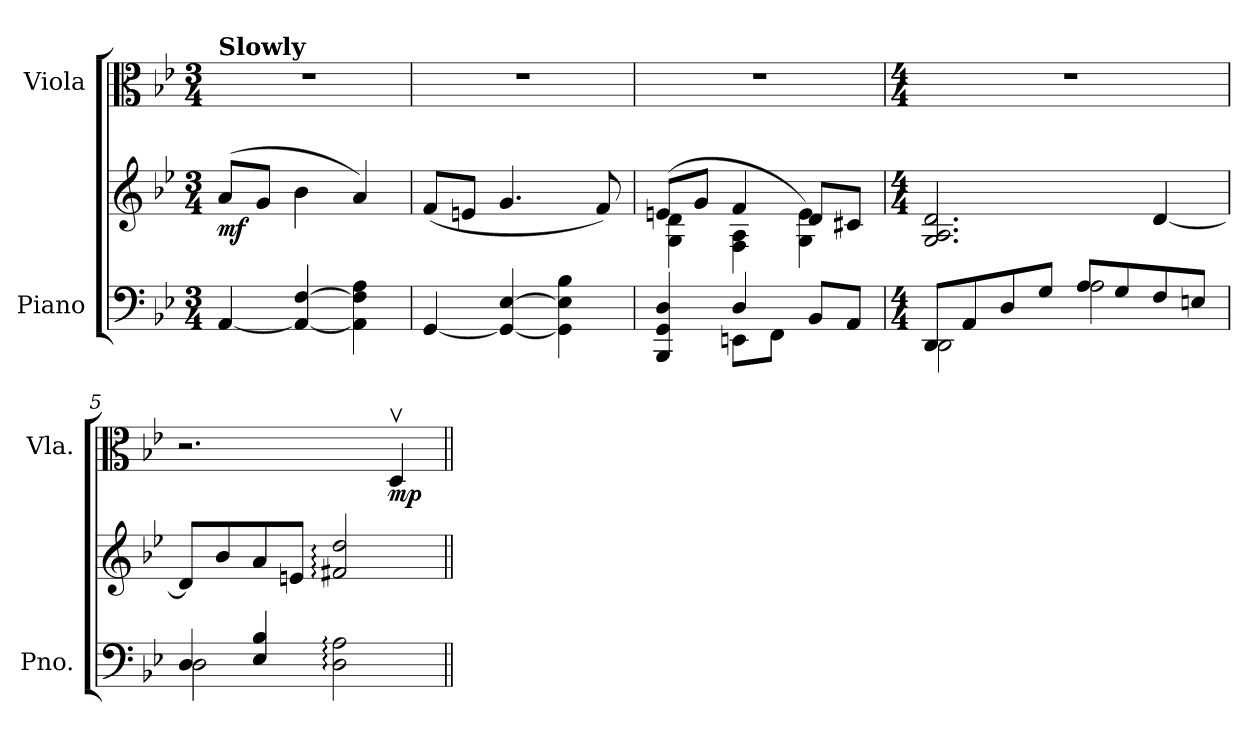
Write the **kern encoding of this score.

**kern	**kern	**dynam	**kern	**dynam
*part2	*part2	*part2	*part1	*part1
*staff3	*staff2	*staff2/3	*staff1	*staff1
*I"Piano	*	*	*I"Viola	*
*I'Pno.	*	*	*I'Vla.	*
*clefF4	*clefG2	*	*clefC3	*
*k[b-e-]	*k[b-e-]	*	*k[b-e-]	*
*M3/4	*M3/4	*	*M3/4	*
=1	=1	=1	=1	=1
!	!	!	!LO:TX:a:B:t=Slowly	!
!	!	!LO:DY:b	!	!
[4AA/	(8a/L	mf	2.r	.
.	8g/J	.	.	.
4AA/_ [4F/	4b-\	.	.	.
4AA\] 4F\] 4A\	4a/)	.	.	.
=2	=2	=2	=2	=2
[4GG/	(8f/L	.	2.r	.
.	8en/J	.	.	.
4GG/_ [4E-/	4.g/	.	.	.
4GG\] 4E-\] 4B-\	.	.	.	.
.	8f/)	.	.	.
=3	=3	=3	=3	=3
*^	*^	*	*	*
4BBB-/ 4GG/ 4D/	4ryy	(8en/L	4G\ 4d\	.	2.r	.
.	.	8g/J	.	.	.	.
4D/	8EEn\L	4f/	4F\ 4A\	.	.	.
.	8FF\J	.	.	.	.	.
8BB-/L	4ryy	8d/L	4G\ 4e\)	.	.	.
8AA/J	.	8c#X/J	.	.	.	.
*	*	*v	*v	*	*	*
=4	=4	=4	=4	=4	=4
*M4/4	*	*M4/4	*	*M4/4	*
8DD/L	2DD\	2.G/ 2.A/ 2.d/	.	1r	.
8AA/	.	.	.	.	.
8D/	.	.	.	.	.
8G/J	.	.	.	.	.
8A/L	2A\	.	.	.	.
8G/	.	.	.	.	.
8F/	.	[4d/	.	.	.
8En/J	.	.	.	.	.
!!LO:LB:g=z
=5	=5	=5	=5	=5	=5
4D/	2D\	8d/L]	.	2.r	.
.	.	8b-/	.	.	.
4E-/ 4B-/	.	8a/	.	.	.
.	.	8en/J	.	.	.
2D\: 2A\:	2ryy	2f#X/: 2dd/:	.	.	.
!	!	!	!	!	!LO:DY:b
.	.	.	.	4Dv/	mp
*v	*v	*	*	*	*
=||	=||	=||	=||	=||
*-	*-	*-	*-	*-
